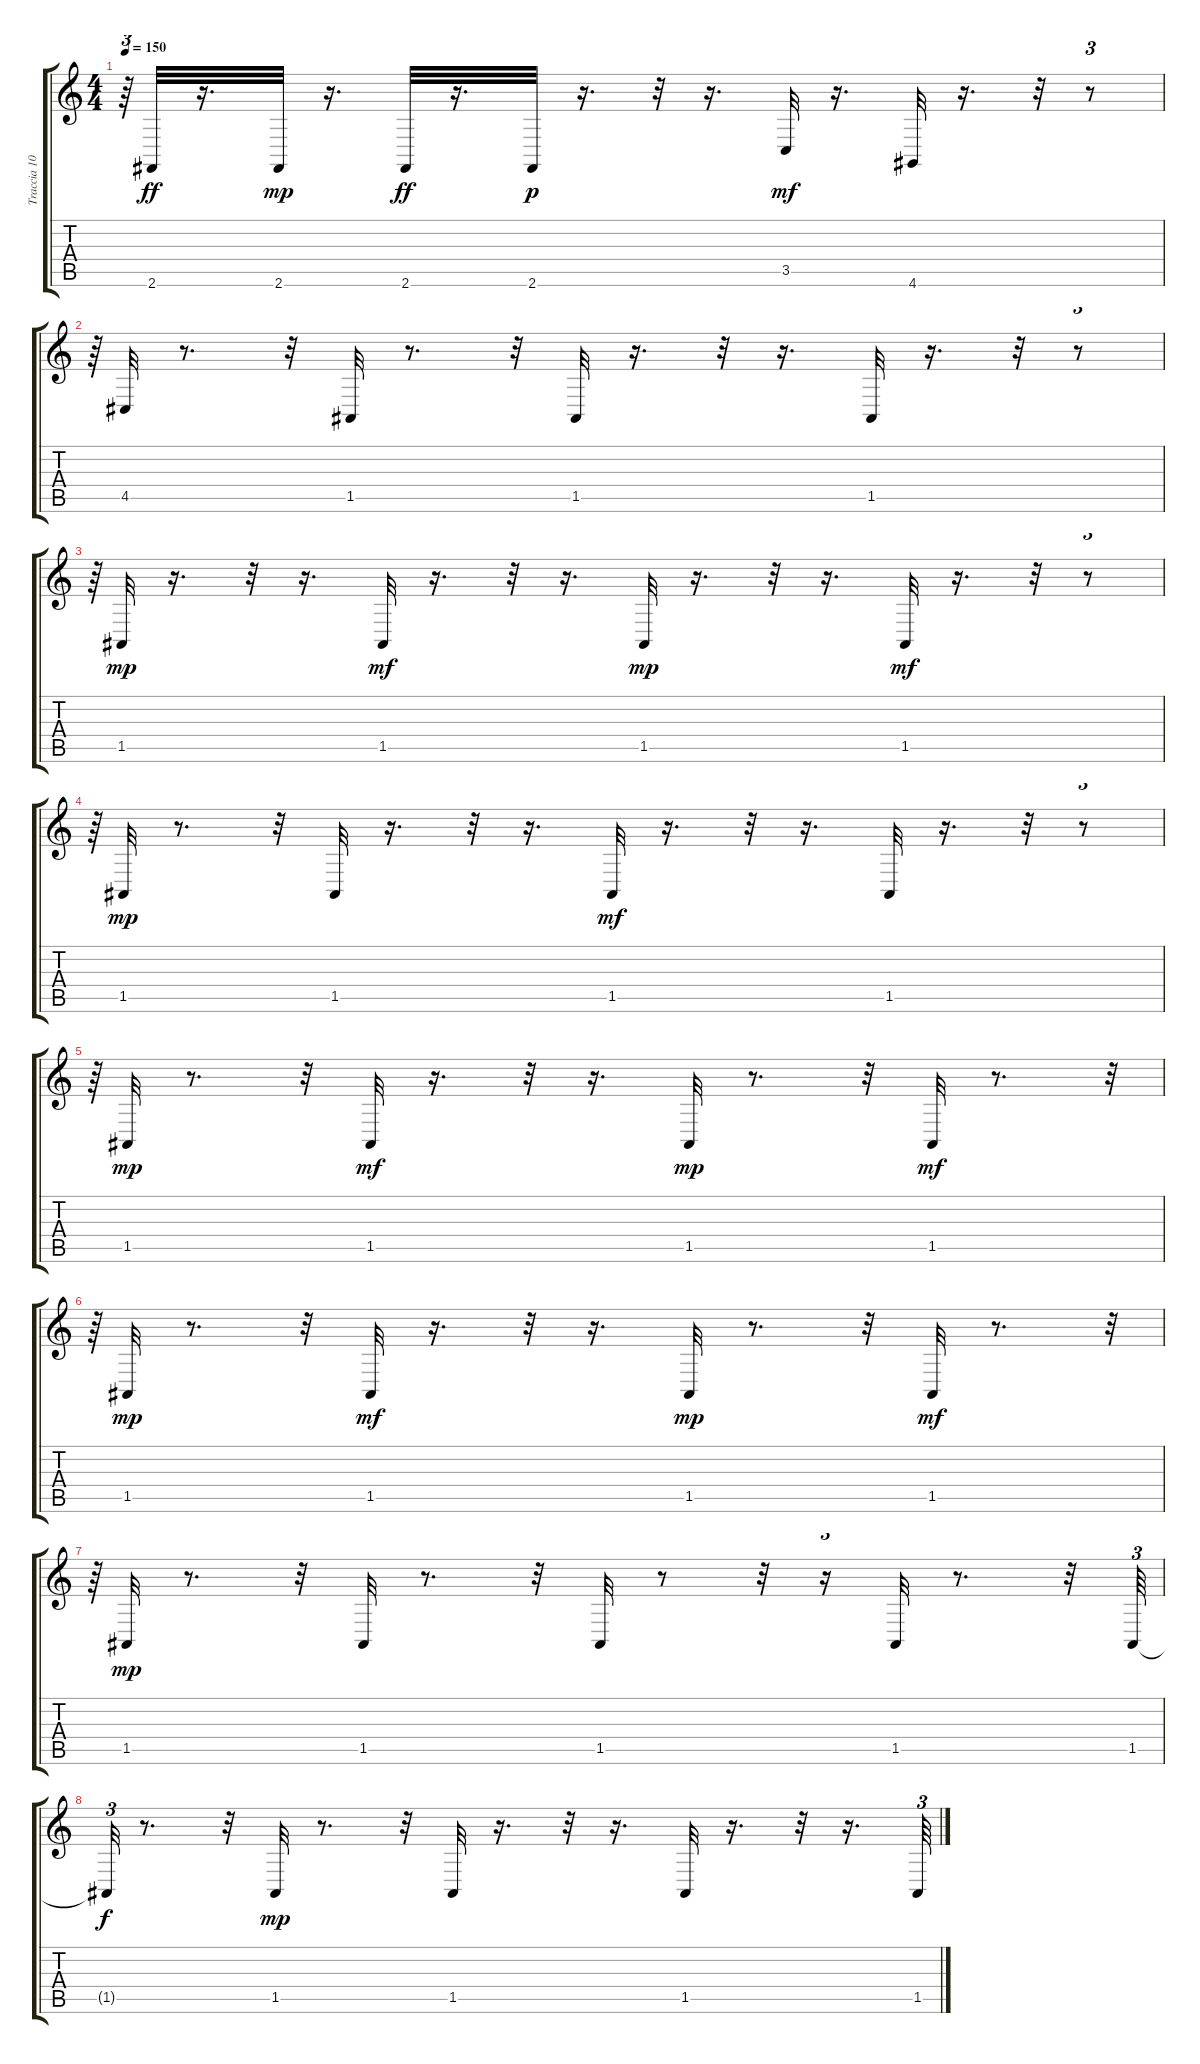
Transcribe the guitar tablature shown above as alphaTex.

\track ("Traccia 10" "Traccia 10") {instrument acousticgrandpiano}
\staff {score tabs}
\tuning (E4 B3 G3 D3 A2 E2) {hide}
\ts (4 4)
\tempo 150
\clef g2
\ks c
r.64{tu (3 2) dy p} 2.6.32{dy ff} r.16{d} 2.6.32{dy mp} r.16{d} 2.6.32{dy ff} r.16{d} 2.6.32{dy p} r.16{d} r.32 r.16{d} 3.5.32{dy mf} r.16{d} 4.6.32 r.16{d} r.32 r.8{tu (3 2)} |
r.64{tu (3 2)} 4.5.32 r.8{d} r.32 1.5.32 r.8{d} r.32 1.5.32 r.16{d} r.32 r.16{d} 1.5.32 r.16{d} r.32 r.8{tu (3 2)} |
r.64{tu (3 2)} 1.5.32{dy mp} r.16{d} r.32 r.16{d} 1.5.32{dy mf} r.16{d} r.32 r.16{d} 1.5.32{dy mp} r.16{d} r.32 r.16{d} 1.5.32{dy mf} r.16{d} r.32 r.8{tu (3 2)} |
r.64{tu (3 2)} 1.5.32{dy mp} r.8{d} r.32 1.5.32 r.16{d} r.32 r.16{d} 1.5.32{dy mf} r.16{d} r.32 r.16{d} 1.5.32 r.16{d} r.32 r.8{tu (3 2)} |
r.64{tu (3 2)} 1.5.32{dy mp} r.8{d} r.32 1.5.32{dy mf} r.16{d} r.32 r.16{d} 1.5.32{dy mp} r.8{d} r.32 1.5.32{dy mf} r.8{d} r.32{tu (3 2)} |
r.64{tu (3 2)} 1.5.32{dy mp} r.8{d} r.32 1.5.32{dy mf} r.16{d} r.32 r.16{d} 1.5.32{dy mp} r.8{d} r.32 1.5.32{dy mf} r.8{d} r.32{tu (3 2)} |
r.64{tu (3 2)} 1.5.32{dy mp} r.8{d} r.32 1.5.32 r.8{d} r.32 1.5.32 r.8 r.32 r.16{tu (3 2)} 1.5.32 r.8{d} r.32 1.5.64{tu (3 2)} |
1.5{t}.32{tu (3 2) dy f} r.8{d} r.32 1.5.32{dy mp} r.8{d} r.32 1.5.32 r.16{d} r.32 r.16{d} 1.5.32 r.16{d} r.32 r.16{d} 1.5.64{tu (3 2)}
